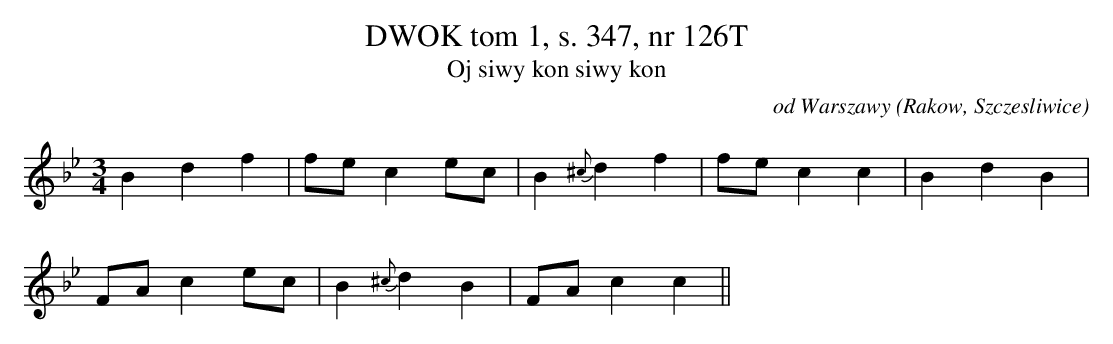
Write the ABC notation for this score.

X:1
T: DWOK tom 1, s. 347, nr 126T
T: Oj siwy kon siwy kon
O: od Warszawy (Rakow, Szczesliwice)
M: 3/4
L: 1/8
K: Bb
B2d2f2 | fec2ec | B2{^c}d2f2 | fec2c2 | B2d2B2 |
FAc2ec | B2{^c}d2B2 | FAc2c2||
